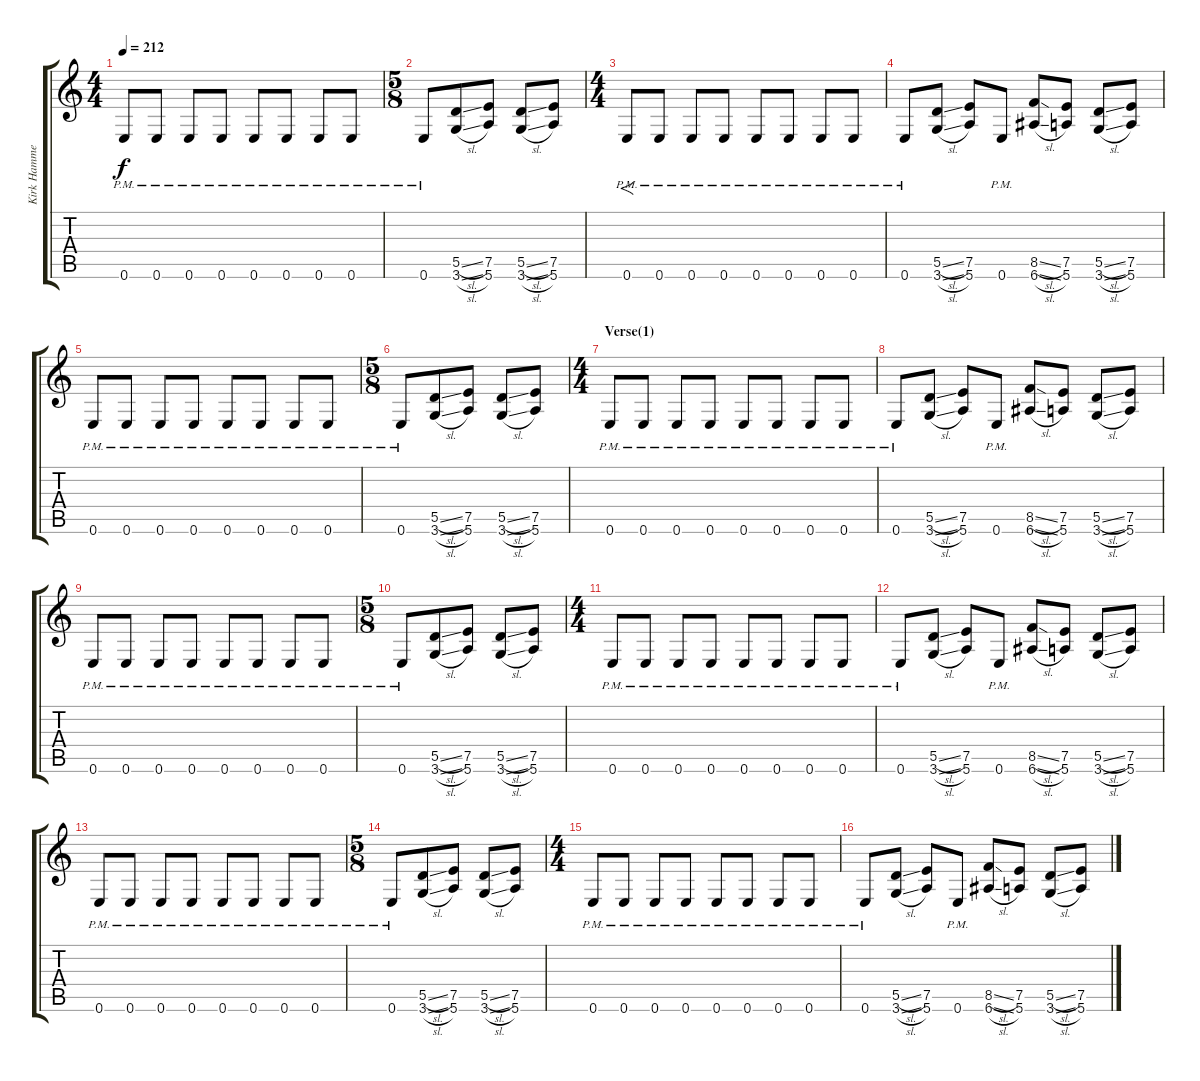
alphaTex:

\track ("Kirk Hammet (Lead Guitar)" "Kirk Hamme") {instrument overdrivenguitar}
\staff {score tabs}
\tuning (E4 B3 G3 D3 A2 E2) {hide}
\ts (4 4)
\tempo 212
\clef g2
\ks c
0.6{pm}.8{dy f} 0.6{pm}.8 0.6{pm}.8 0.6{pm}.8 0.6{pm}.8 0.6{pm}.8 0.6{pm}.8 0.6{pm}.8 |
\ts (5 8)
0.6{pm}.8 (5.5{sl} 3.6{sl}).8 (7.5 5.6).8 (5.5{sl} 3.6{sl}).8 (7.5 5.6).8 |
\ts (4 4)
0.6{pm}.8{f} 0.6{pm}.8 0.6{pm}.8 0.6{pm}.8 0.6{pm}.8 0.6{pm}.8 0.6{pm}.8 0.6{pm}.8 |
0.6{pm}.8 (5.5{sl} 3.6{sl}).8 (7.5 5.6).8 0.6{pm}.8 (8.5{sl} 6.6{sl}).8 (7.5 5.6).8 (5.5{sl} 3.6{sl}).8 (7.5 5.6).8 |
0.6{pm}.8 0.6{pm}.8 0.6{pm}.8 0.6{pm}.8 0.6{pm}.8 0.6{pm}.8 0.6{pm}.8 0.6{pm}.8 |
\ts (5 8)
0.6{pm}.8 (5.5{sl} 3.6{sl}).8 (7.5 5.6).8 (5.5{sl} 3.6{sl}).8 (7.5 5.6).8 |
\ts (4 4)
\section ("" "Verse(1)")
0.6{pm}.8 0.6{pm}.8 0.6{pm}.8 0.6{pm}.8 0.6{pm}.8 0.6{pm}.8 0.6{pm}.8 0.6{pm}.8 |
0.6{pm}.8 (5.5{sl} 3.6{sl}).8 (7.5 5.6).8 0.6{pm}.8 (8.5{sl} 6.6{sl}).8 (7.5 5.6).8 (5.5{sl} 3.6{sl}).8 (7.5 5.6).8 |
0.6{pm}.8 0.6{pm}.8 0.6{pm}.8 0.6{pm}.8 0.6{pm}.8 0.6{pm}.8 0.6{pm}.8 0.6{pm}.8 |
\ts (5 8)
0.6{pm}.8 (5.5{sl} 3.6{sl}).8 (7.5 5.6).8 (5.5{sl} 3.6{sl}).8 (7.5 5.6).8 |
\ts (4 4)
0.6{pm}.8 0.6{pm}.8 0.6{pm}.8 0.6{pm}.8 0.6{pm}.8 0.6{pm}.8 0.6{pm}.8 0.6{pm}.8 |
0.6{pm}.8 (5.5{sl} 3.6{sl}).8 (7.5 5.6).8 0.6{pm}.8 (8.5{sl} 6.6{sl}).8 (7.5 5.6).8 (5.5{sl} 3.6{sl}).8 (7.5 5.6).8 |
0.6{pm}.8 0.6{pm}.8 0.6{pm}.8 0.6{pm}.8 0.6{pm}.8 0.6{pm}.8 0.6{pm}.8 0.6{pm}.8 |
\ts (5 8)
0.6{pm}.8 (5.5{sl} 3.6{sl}).8 (7.5 5.6).8 (5.5{sl} 3.6{sl}).8 (7.5 5.6).8 |
\ts (4 4)
0.6{pm}.8 0.6{pm}.8 0.6{pm}.8 0.6{pm}.8 0.6{pm}.8 0.6{pm}.8 0.6{pm}.8 0.6{pm}.8 |
0.6{pm}.8 (5.5{sl} 3.6{sl}).8 (7.5 5.6).8 0.6{pm}.8 (8.5{sl} 6.6{sl}).8 (7.5 5.6).8 (5.5{sl} 3.6{sl}).8 (7.5 5.6).8
